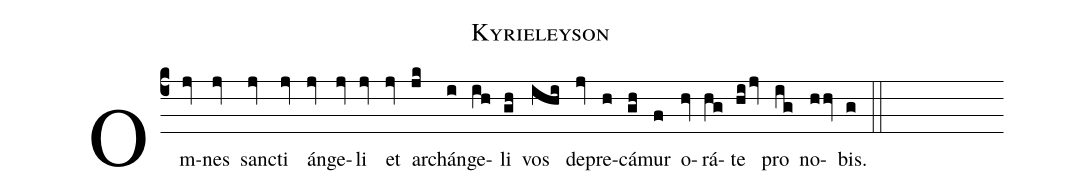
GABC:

name: Kyrieleyson;
%%
(c4) Om(jv)nes(jv) sanc(jv)ti(jv) án(jv)ge(jv)li(jv) et(jv) arch(jk)án(i)ge(ih)li(gh) vos(ihi) de(jv)pre(h)cá(gh)mur(f) o(hv)rá(hg)te(hijv) pro(ig) no(hhv)bis.(g) (::)
